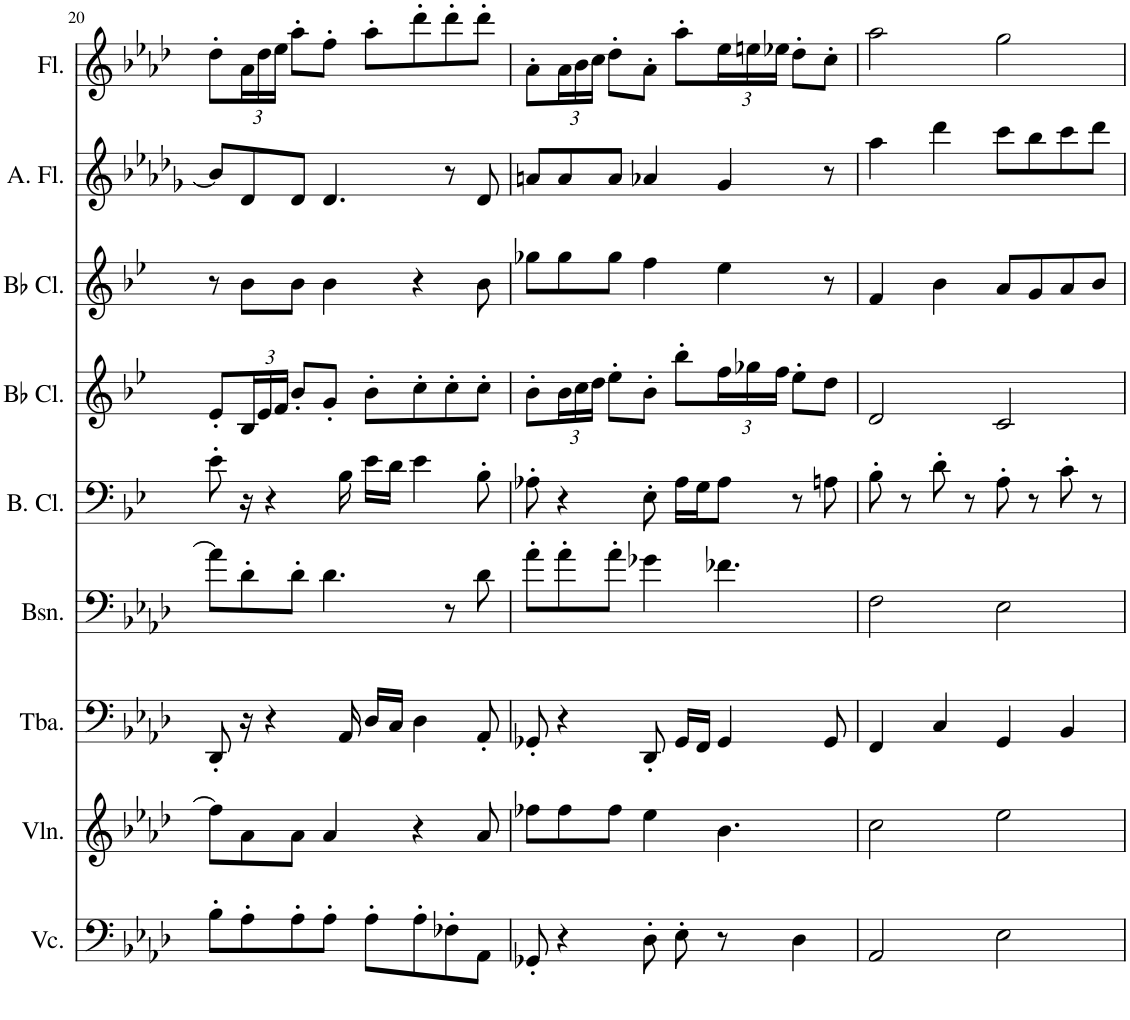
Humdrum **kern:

**kern	**kern	**kern	**kern	**kern	**kern	**kern	**kern	**kern
*part9	*part8	*part7	*part6	*part5	*part4	*part3	*part2	*part1
*staff9	*staff8	*staff7	*staff6	*staff5	*staff4	*staff3	*staff2	*staff1
*I"Violoncello	*I"Violin	*I"Tuba	*I"Bassoon	*I"Bass Clarinet	*I"Bb Clarinet	*I"Bb Clarinet	*I"Alto Flute	*I"Flute
*I'Vc.	*I'Vln.	*I'Tba.	*I'Bsn.	*I'B. Cl.	*I'Bb Cl.	*I'Bb Cl.	*I'A. Fl.	*I'Fl.
!!LO:PB:g=z
*clefF4	*clefG2	*clefF4	*clefF4	*clefF4	*clefG2	*clefG2	*clefG2	*clefG2
*	*	*	*	*Trd8c14	*Trd1c2	*Trd1c2	*Trd3c5	*
*k[b-e-a-d-]	*k[b-e-a-d-]	*k[b-e-a-d-]	*k[b-e-a-d-]	*k[b-e-]	*k[b-e-]	*k[b-e-]	*k[b-e-a-d-g-]	*k[b-e-a-d-]
*M4/4	*M4/4	*M4/4	*M4/4	*M4/4	*M4/4	*M4/4	*M4/4	*M4/4
=20	=20	=20	=20	=20	=20	=20	=20	=20
8B-'\L	8ff\L]	8DD-'/	8a-\L]	8e-'\	8e-'/L	8r	8b-/L]	8dd-'\L
*	*	*	*	*	*Xbrackettup	*	*	*Xbrackettup
8A-'\	8a-\	16r	8d-'\	16r	24B-/L	8b-\L	8d-/	24a-\L
.	.	.	.	.	24e-/	.	.	24dd-\
.	.	4r	.	4r	.	.	.	.
.	.	.	.	.	24f/JJ	.	.	24ee-\JJ
8A-'\	8a-\J	.	8d-'\J	.	8b-'/L	8b-\J	8d-/J	8aa-'\L
8A-'\J	4a-/	.	4.d-\	.	8g'/J	4b-\	4.d-/	8ff'\J
.	.	16AA-/	.	16B-\	.	.	.	.
8A-'\L	.	16D-/LL	.	16e-\LL	8b-'\L	.	.	8aa-'\L
.	.	16C/JJ	.	16d\JJ	.	.	.	.
8A-'\	4r	4D-\	.	4e-\	8cc'\	4r	.	8ddd-'\
8F-X'\	.	.	8r	.	8cc'\	.	8r	8ddd-'\
8AA-\J	8a-/	8AA-'/	8d-\	8B-'\	8cc'\J	8b-\	8d-/	8ddd-'\J
=21	=21	=21	=21	=21	=21	=21	=21	=21
8GG-X'/	8ff-X\L	8GG-X'/	8a-'\L	8A-X'\	8b-'\L	8gg-X\L	8an/L	8a-'\L
4r	8ff-\	4r	8a-'\	4r	24b-\L	8gg-\	8a/	24a-\L
.	.	.	.	.	24cc\	.	.	24b-\
.	.	.	.	.	24dd\JJ	.	.	24cc\JJ
.	8ff-\J	.	8a-'\J	.	8ee-'\L	8gg-\J	8a/J	8dd-'\L
8D-'\	4ee-\	8DD-'/	4g-X\	8E-'\	8b-'\J	4ff\	4a-X/	8a-'\J
8E-'\	.	16GG-/LL	.	16A-\LL	8bb-'\L	.	.	8aa-'\L
.	.	16FF/JJ	.	16G\J	.	.	.	.
8r	4.b-\	4GG-/	4.f-X\	8A-\J	24ff\L	4ee-\	4g-/	24ee-\L
.	.	.	.	.	24gg-X\	.	.	24een\
.	.	.	.	.	24ff\JJ	.	.	24ee-X\JJ
4D-\	.	.	.	8r	8ee-'\L	.	.	8dd-'\L
.	.	8GG-/	.	8An\	8dd\J	8r	8r	8cc'\J
=22	=22	=22	=22	=22	=22	=22	=22	=22
2AA-/	2cc\	4FF/	2F\	8B-'\	2d/	4f/	4aa-\	2aa-\
.	.	.	.	8r	.	.	.	.
.	.	4C/	.	8d'\	.	4b-\	4ddd-\	.
.	.	.	.	8r	.	.	.	.
2E-\	2ee-\	4GG/	2E-\	8A'\	2c/	8a/L	8ccc\L	2gg\
.	.	.	.	8r	.	8g/	8bb-\	.
.	.	4BB-/	.	8c'\	.	8a/	8ccc\	.
.	.	.	.	8r	.	8b-/J	8ddd-\J	.
=	=	=	=	=	=	=	=	=
*-	*-	*-	*-	*-	*-	*-	*-	*-
